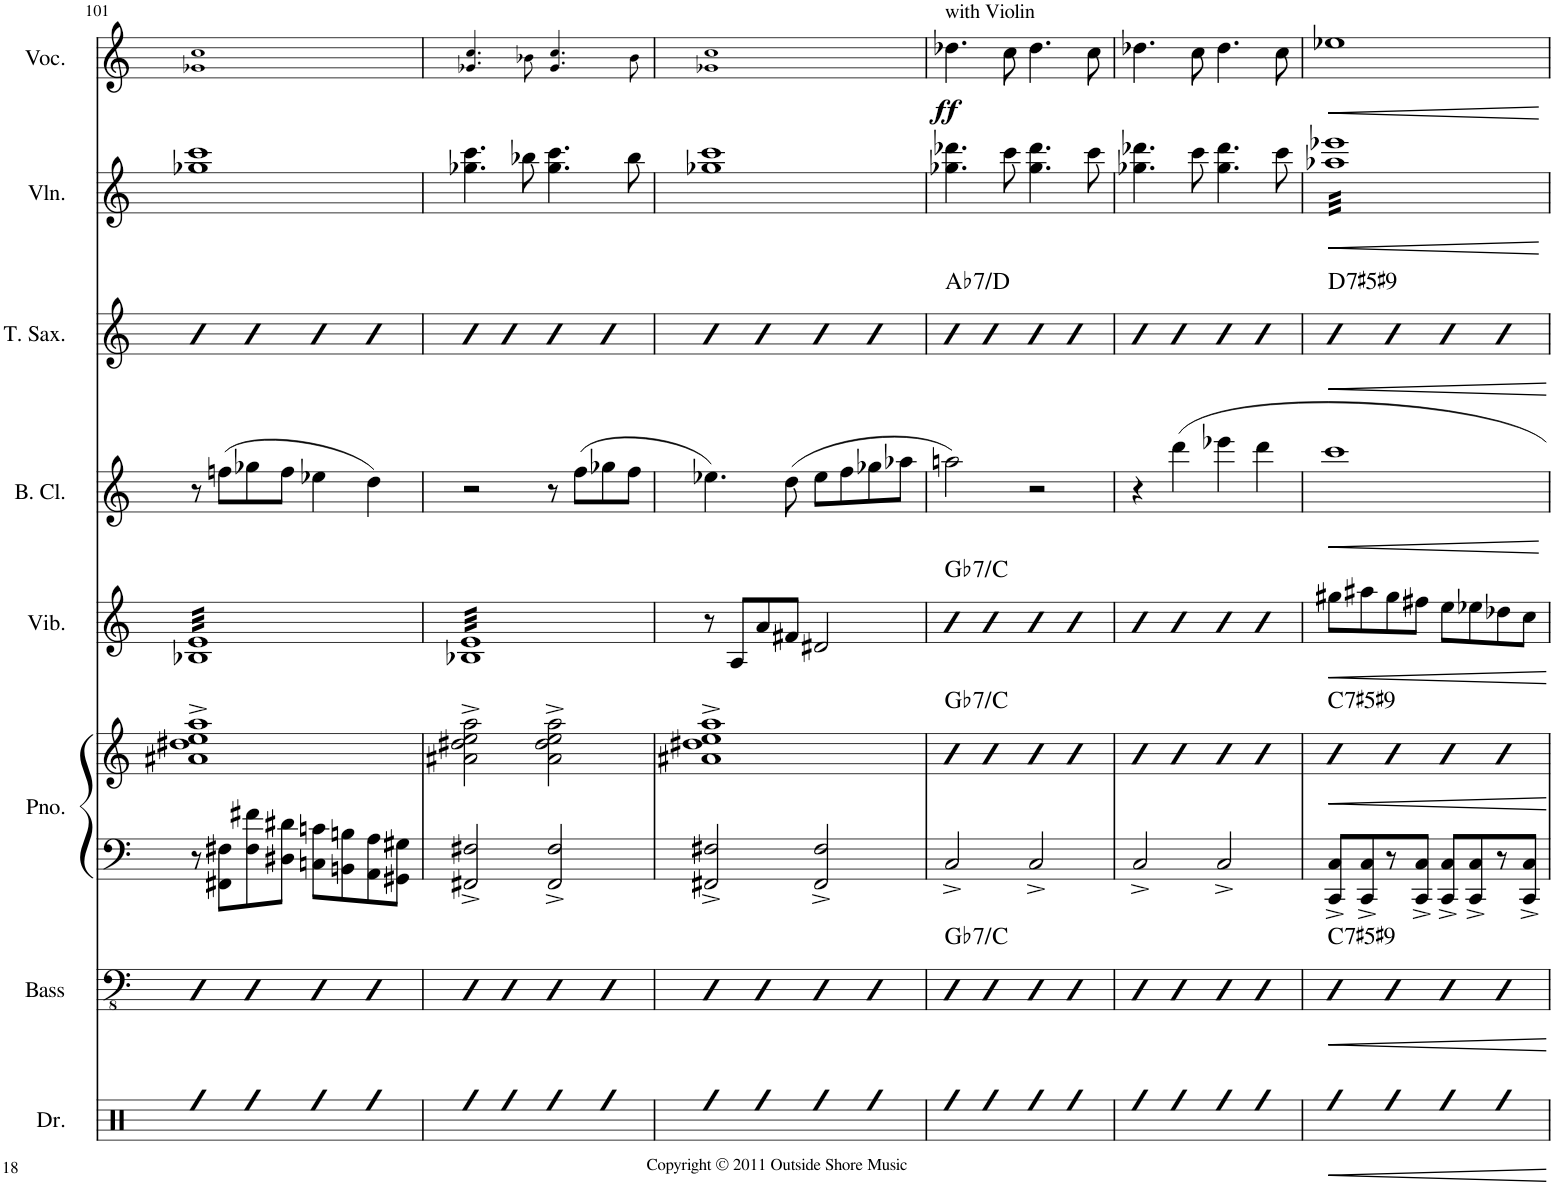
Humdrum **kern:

**kern	**kern	**harte	**kern	**kern	**harte	**kern	**harte	**kern	**dynam	**kern	**harte	**kern	**dynam	**kern	**dynam
*part8	*part7	*part7	*part6	*part6	*part6	*part5	*part5	*part4	*part4	*part3	*part3	*part2	*part2	*part1	*part1
*staff9	*staff8	*	*staff7	*staff6	*	*staff5	*	*staff4	*staff4	*staff3	*	*staff2	*staff2	*staff1	*staff1
*I"Drums	*I"Bass	*	*I"Piano	*	*	*I"Vibraphone	*	*I"Bass Clarinet	*	*I"Tenor Saxophone	*	*I"Violin	*	*I"Voice	*
*I'Dr.	*I'Bass	*	*I'Pno.	*	*	*I'Vib.	*	*I'B. Cl.	*	*I'T. Sax.	*	*I'Vln.	*	*I'Voc.	*
!!LO:PB:g=z
*clefX	*clefFv4	*	*clefF4	*clefG2	*	*clefG2	*	*clefG2	*	*clefG2	*	*clefG2	*	*clefG2	*
*	*Trd7c12	*	*	*	*	*	*	*Trd8c14	*	*Trd8c14	*	*	*	*	*
*k[]	*k[]	*	*k[]	*k[]	*	*k[]	*	*k[]	*	*k[]	*	*k[]	*	*k[]	*
*M4/4	*M4/4	*	*M4/4	*M4/4	*	*M4/4	*	*M4/4	*	*M4/4	*	*M4/4	*	*M4/4	*
=101	=101	=101	=101	=101	=101	=101	=101	=101	=101	=101	=101	=101	=101	=101	=101
*	*	*	*	*	*	*tremolo	*	*	*	*	*	*	*	*	*
4Rff	4DD	.	8r	1a#X^ 1dd#X^ 1ee^ 1aa^	.	32B-X 32eLLL	.	8r	.	4b	.	1gg-X 1ccc	.	1g-X! 1cc!	.
.	.	.	.	.	.	32B-X 32e	.	.	.	.	.	.	.	.	.
.	.	.	.	.	.	32B-X 32e	.	.	.	.	.	.	.	.	.
.	.	.	.	.	.	32B-X 32e	.	.	.	.	.	.	.	.	.
.	.	.	8FF#X\ 8F#X\L	.	.	32B-X 32e	.	(8ffn\L	.	.	.	.	.	.	.
.	.	.	.	.	.	32B-X 32e	.	.	.	.	.	.	.	.	.
.	.	.	.	.	.	32B-X 32e	.	.	.	.	.	.	.	.	.
.	.	.	.	.	.	32B-X 32e	.	.	.	.	.	.	.	.	.
4Rff	4DD	.	8F#\ 8f#X\	.	.	32B-X 32e	.	8gg-X\	.	4b	.	.	.	.	.
.	.	.	.	.	.	32B-X 32e	.	.	.	.	.	.	.	.	.
.	.	.	.	.	.	32B-X 32e	.	.	.	.	.	.	.	.	.
.	.	.	.	.	.	32B-X 32e	.	.	.	.	.	.	.	.	.
.	.	.	8D#X\ 8d#X\J	.	.	32B-X 32e	.	8ff\J	.	.	.	.	.	.	.
.	.	.	.	.	.	32B-X 32e	.	.	.	.	.	.	.	.	.
.	.	.	.	.	.	32B-X 32e	.	.	.	.	.	.	.	.	.
.	.	.	.	.	.	32B-X 32e	.	.	.	.	.	.	.	.	.
4Rff	4DD	.	8Cn\ 8cn\L	.	.	32B-X 32e	.	4ee-X\	.	4b	.	.	.	.	.
.	.	.	.	.	.	32B-X 32e	.	.	.	.	.	.	.	.	.
.	.	.	.	.	.	32B-X 32e	.	.	.	.	.	.	.	.	.
.	.	.	.	.	.	32B-X 32e	.	.	.	.	.	.	.	.	.
.	.	.	8BBn\ 8Bn\	.	.	32B-X 32e	.	.	.	.	.	.	.	.	.
.	.	.	.	.	.	32B-X 32e	.	.	.	.	.	.	.	.	.
.	.	.	.	.	.	32B-X 32e	.	.	.	.	.	.	.	.	.
.	.	.	.	.	.	32B-X 32e	.	.	.	.	.	.	.	.	.
4Rff	4DD	.	8AA\ 8A\	.	.	32B-X 32e	.	4dd\)	.	4b	.	.	.	.	.
.	.	.	.	.	.	32B-X 32e	.	.	.	.	.	.	.	.	.
.	.	.	.	.	.	32B-X 32e	.	.	.	.	.	.	.	.	.
.	.	.	.	.	.	32B-X 32e	.	.	.	.	.	.	.	.	.
.	.	.	8GG#X\ 8G#X\J	.	.	32B-X 32e	.	.	.	.	.	.	.	.	.
.	.	.	.	.	.	32B-X 32e	.	.	.	.	.	.	.	.	.
.	.	.	.	.	.	32B-X 32e	.	.	.	.	.	.	.	.	.
.	.	.	.	.	.	32B-X 32eJJJ	.	.	.	.	.	.	.	.	.
=102	=102	=102	=102	=102	=102	=102	=102	=102	=102	=102	=102	=102	=102	=102	=102
4Rff	4DD	.	2FF#X/^ 2F#X/^	2a#X\^ 2dd#X\^ 2ee\^ 2aa\^	.	32B-X 32eLLL	.	2r	.	4b	.	4.gg-X\ 4.ccc\	.	4.g-X!/ 4.cc!/	.
.	.	.	.	.	.	32B-X 32e	.	.	.	.	.	.	.	.	.
.	.	.	.	.	.	32B-X 32e	.	.	.	.	.	.	.	.	.
.	.	.	.	.	.	32B-X 32e	.	.	.	.	.	.	.	.	.
.	.	.	.	.	.	32B-X 32e	.	.	.	.	.	.	.	.	.
.	.	.	.	.	.	32B-X 32e	.	.	.	.	.	.	.	.	.
.	.	.	.	.	.	32B-X 32e	.	.	.	.	.	.	.	.	.
.	.	.	.	.	.	32B-X 32e	.	.	.	.	.	.	.	.	.
4Rff	4DD	.	.	.	.	32B-X 32e	.	.	.	4b	.	.	.	.	.
.	.	.	.	.	.	32B-X 32e	.	.	.	.	.	.	.	.	.
.	.	.	.	.	.	32B-X 32e	.	.	.	.	.	.	.	.	.
.	.	.	.	.	.	32B-X 32e	.	.	.	.	.	.	.	.	.
.	.	.	.	.	.	32B-X 32e	.	.	.	.	.	8bb-X\	.	8b-X!\	.
.	.	.	.	.	.	32B-X 32e	.	.	.	.	.	.	.	.	.
.	.	.	.	.	.	32B-X 32e	.	.	.	.	.	.	.	.	.
.	.	.	.	.	.	32B-X 32e	.	.	.	.	.	.	.	.	.
4Rff	4DD	.	2FF#/^ 2F#/^	2a#\^ 2dd#\^ 2ee\^ 2aa\^	.	32B-X 32e	.	8r	.	4b	.	4.gg-\ 4.ccc\	.	4.g-!/ 4.cc!/	.
.	.	.	.	.	.	32B-X 32e	.	.	.	.	.	.	.	.	.
.	.	.	.	.	.	32B-X 32e	.	.	.	.	.	.	.	.	.
.	.	.	.	.	.	32B-X 32e	.	.	.	.	.	.	.	.	.
.	.	.	.	.	.	32B-X 32e	.	(8ff\L	.	.	.	.	.	.	.
.	.	.	.	.	.	32B-X 32e	.	.	.	.	.	.	.	.	.
.	.	.	.	.	.	32B-X 32e	.	.	.	.	.	.	.	.	.
.	.	.	.	.	.	32B-X 32e	.	.	.	.	.	.	.	.	.
4Rff	4DD	.	.	.	.	32B-X 32e	.	8gg-X\	.	4b	.	.	.	.	.
.	.	.	.	.	.	32B-X 32e	.	.	.	.	.	.	.	.	.
.	.	.	.	.	.	32B-X 32e	.	.	.	.	.	.	.	.	.
.	.	.	.	.	.	32B-X 32e	.	.	.	.	.	.	.	.	.
.	.	.	.	.	.	32B-X 32e	.	8ff\J	.	.	.	8bb-\	.	8b-!\	.
.	.	.	.	.	.	32B-X 32e	.	.	.	.	.	.	.	.	.
.	.	.	.	.	.	32B-X 32e	.	.	.	.	.	.	.	.	.
.	.	.	.	.	.	32B-X 32eJJJ	.	.	.	.	.	.	.	.	.
*	*	*	*	*	*	*Xtremolo	*	*	*	*	*	*	*	*	*
=103	=103	=103	=103	=103	=103	=103	=103	=103	=103	=103	=103	=103	=103	=103	=103
4Rff	4DD	.	2FF#X/^ 2F#X/^	1a#X^ 1dd#X^ 1ee^ 1aa^	.	8r	.	4.ee-X\)	.	4b	.	1gg-X 1ccc	.	1g-X! 1cc!	.
.	.	.	.	.	.	8A/L	.	.	.	.	.	.	.	.	.
4Rff	4DD	.	.	.	.	8a/	.	.	.	4b	.	.	.	.	.
.	.	.	.	.	.	8f#X/J	.	(8dd\	.	.	.	.	.	.	.
4Rff	4DD	.	2FF#/^ 2F#/^	.	.	2d#X/	.	8ee-\L	.	4b	.	.	.	.	.
.	.	.	.	.	.	.	.	8ff\	.	.	.	.	.	.	.
4Rff	4DD	.	.	.	.	.	.	8gg-X\	.	4b	.	.	.	.	.
.	.	.	.	.	.	.	.	8aa-X\J	.	.	.	.	.	.	.
=104	=104	=104	=104	=104	=104	=104	=104	=104	=104	=104	=104	=104	=104	=104	=104
!	!	!	!	!	!	!	!	!	!	!	!	!	!	!LO:TX:a:t=with Violin	!
!	!	!LO:H:kt=7	!	!	!LO:H:kt=7	!	!LO:H:kt=7	!	!	!	!LO:H:kt=7	!	!	!	!LO:DY:b
4Rff	4DDn	Gb:7/#4	2C^/	4b	Gb:7/#4	4b	Gb:7/#4	2aan\)	.	4b	Ab:7/#4	4.gg-X\ 4.ddd-X\	.	4.dd-X\	ff
4Rff	4DD	.	.	4b	.	4b	.	.	.	4b	.	.	.	.	.
.	.	.	.	.	.	.	.	.	.	.	.	8ccc\	.	8cc\	.
4Rff	4DD	.	2C^/	4b	.	4b	.	2r	.	4b	.	4.gg-\ 4.ddd-\	.	4.dd-\	.
4Rff	4DD	.	.	4b	.	4b	.	.	.	4b	.	.	.	.	.
.	.	.	.	.	.	.	.	.	.	.	.	8ccc\	.	8cc\	.
=105	=105	=105	=105	=105	=105	=105	=105	=105	=105	=105	=105	=105	=105	=105	=105
4Rff	4DD	.	2C^/	4b	.	4b	.	4r	.	4b	.	4.gg-X\ 4.ddd-X\	.	4.dd-X\	.
4Rff	4DD	.	.	4b	.	4b	.	4ddd\	.	4b	.	.	.	.	.
.	.	.	.	.	.	.	.	.	.	.	.	8ccc\	.	8cc\	.
4Rff	4DD	.	2C^/	4b	.	4b	.	4eee-X\	.	4b	.	4.gg-\ 4.ddd-\	.	4.dd-\	.
4Rff	4DD	.	.	4b	.	4b	.	4ddd\	.	4b	.	.	.	.	.
.	.	.	.	.	.	.	.	.	.	.	.	8ccc\	.	8cc\	.
=106	=106	=106	=106	=106	=106	=106	=106	=106	=106	=106	=106	=106	=106	=106	=106
!	!	!LO:H:kt=7	!	!	!LO:H:kt=7	!	!	!	!LO:HP:b	!	!LO:H:n=1:kt=7	!	!LO:HP:b	!	!LO:HP:b
!	!	!	!	!	!	!	!	!	!	!	!LO:H:n=2:kt=N.C.	!	!	!	!
*	*	*	*	*	*	*	*	*	*	*	*	*tremolo	*	*	*
4Rff	4DDn	C:(3,#5,b7,#9)	8CC/^ 8C/^L	4b	C:(3,#5,b7,#9)	8gg#X\L	.	1ccc	<	4b	D:(3,#5,b7,#9) N	32aa-X 32eee-XLLL	<	1ee-X	<
.	.	.	.	.	.	.	.	.	.	.	.	32aa-X 32eee-X	.	.	.
.	.	.	.	.	.	.	.	.	.	.	.	32aa-X 32eee-X	.	.	.
.	.	.	.	.	.	.	.	.	.	.	.	32aa-X 32eee-X	.	.	.
.	.	.	8CC/^ 8C/^	.	.	8aa#X\	.	.	.	.	.	32aa-X 32eee-X	.	.	.
.	.	.	.	.	.	.	.	.	.	.	.	32aa-X 32eee-X	.	.	.
.	.	.	.	.	.	.	.	.	.	.	.	32aa-X 32eee-X	.	.	.
.	.	.	.	.	.	.	.	.	.	.	.	32aa-X 32eee-X	.	.	.
4Rff	4DD	.	8r	4b	.	8gg#\	.	.	.	4b	.	32aa-X 32eee-X	.	.	.
.	.	.	.	.	.	.	.	.	.	.	.	32aa-X 32eee-X	.	.	.
.	.	.	.	.	.	.	.	.	.	.	.	32aa-X 32eee-X	.	.	.
.	.	.	.	.	.	.	.	.	.	.	.	32aa-X 32eee-X	.	.	.
.	.	.	8CC/^ 8C/^J	.	.	8ff#X\J	.	.	.	.	.	32aa-X 32eee-X	.	.	.
.	.	.	.	.	.	.	.	.	.	.	.	32aa-X 32eee-X	.	.	.
.	.	.	.	.	.	.	.	.	.	.	.	32aa-X 32eee-X	.	.	.
.	.	.	.	.	.	.	.	.	.	.	.	32aa-X 32eee-X	.	.	.
4Rff	4DD	.	8CC/^ 8C/^L	4b	.	8ee\L	.	.	.	4b	.	32aa-X 32eee-X	.	.	.
.	.	.	.	.	.	.	.	.	.	.	.	32aa-X 32eee-X	.	.	.
.	.	.	.	.	.	.	.	.	.	.	.	32aa-X 32eee-X	.	.	.
.	.	.	.	.	.	.	.	.	.	.	.	32aa-X 32eee-X	.	.	.
.	.	.	8CC/^ 8C/^	.	.	8ee-X\	.	.	.	.	.	32aa-X 32eee-X	.	.	.
.	.	.	.	.	.	.	.	.	.	.	.	32aa-X 32eee-X	.	.	.
.	.	.	.	.	.	.	.	.	.	.	.	32aa-X 32eee-X	.	.	.
.	.	.	.	.	.	.	.	.	.	.	.	32aa-X 32eee-X	.	.	.
4Rff	4DD	.	8r	4b	.	8dd-X\	.	.	.	4b	.	32aa-X 32eee-X	.	.	.
.	.	.	.	.	.	.	.	.	.	.	.	32aa-X 32eee-X	.	.	.
.	.	.	.	.	.	.	.	.	.	.	.	32aa-X 32eee-X	.	.	.
.	.	.	.	.	.	.	.	.	.	.	.	32aa-X 32eee-X	.	.	.
.	.	.	8CC/^ 8C/^J	.	.	8cc\J	.	.	.	.	.	32aa-X 32eee-X	.	.	.
.	.	.	.	.	.	.	.	.	.	.	.	32aa-X 32eee-X	.	.	.
.	.	.	.	.	.	.	.	.	.	.	.	32aa-X 32eee-X	.	.	.
.	.	.	.	.	.	.	.	.	.	.	.	32aa-X 32eee-XJJJ	.	.	.
*	*	*	*	*	*	*	*	*	*	*	*	*Xtremolo	*	*	*
.	.	.	.	.	.	.	.	.	[	.	.	.	[	.	[
=	=	=	=	=	=	=	=	=	=	=	=	=	=	=	=
*-	*-	*-	*-	*-	*-	*-	*-	*-	*-	*-	*-	*-	*-	*-	*-
